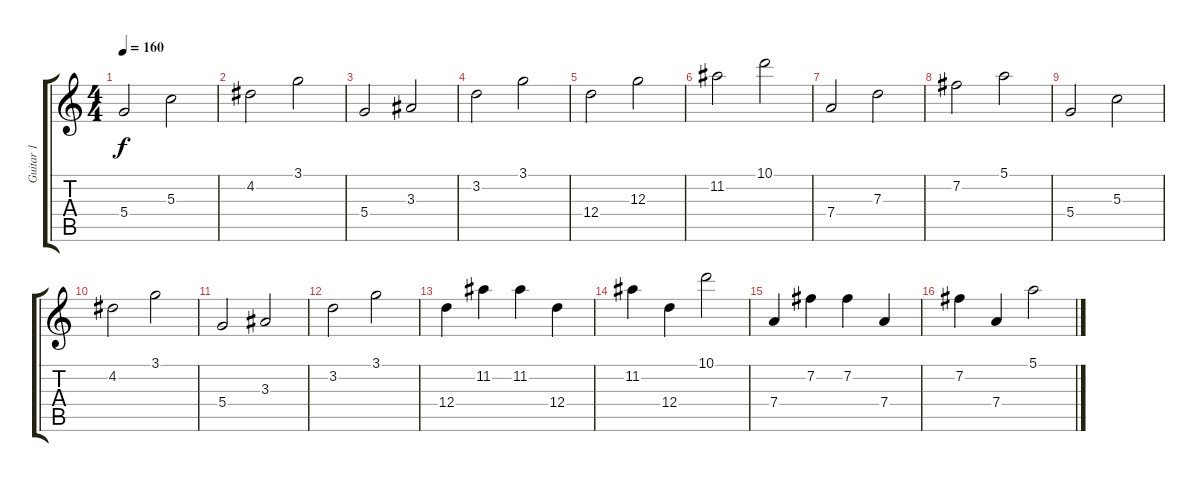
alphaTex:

\track ("Guitar 1" "Guitar 1") {instrument overdrivenguitar}
\staff {score tabs}
\tuning (E4 B3 G3 D3 A2 E2) {hide}
\ts (4 4)
\tempo 160
\clef g2
\ks c
5.4.2{dy f} 5.3.2 |
4.2.2 3.1.2 |
5.4.2 3.3.2 |
3.2.2 3.1.2 |
12.4.2 12.3.2 |
11.2.2 10.1.2 |
7.4.2 7.3.2 |
7.2.2 5.1.2 |
5.4.2 5.3.2 |
4.2.2 3.1.2 |
5.4.2 3.3.2 |
3.2.2 3.1.2 |
12.4.4 11.2.4 11.2.4 12.4.4 |
11.2.4 12.4.4 10.1.2 |
7.4.4 7.2.4 7.2.4 7.4.4 |
7.2.4 7.4.4 5.1.2
